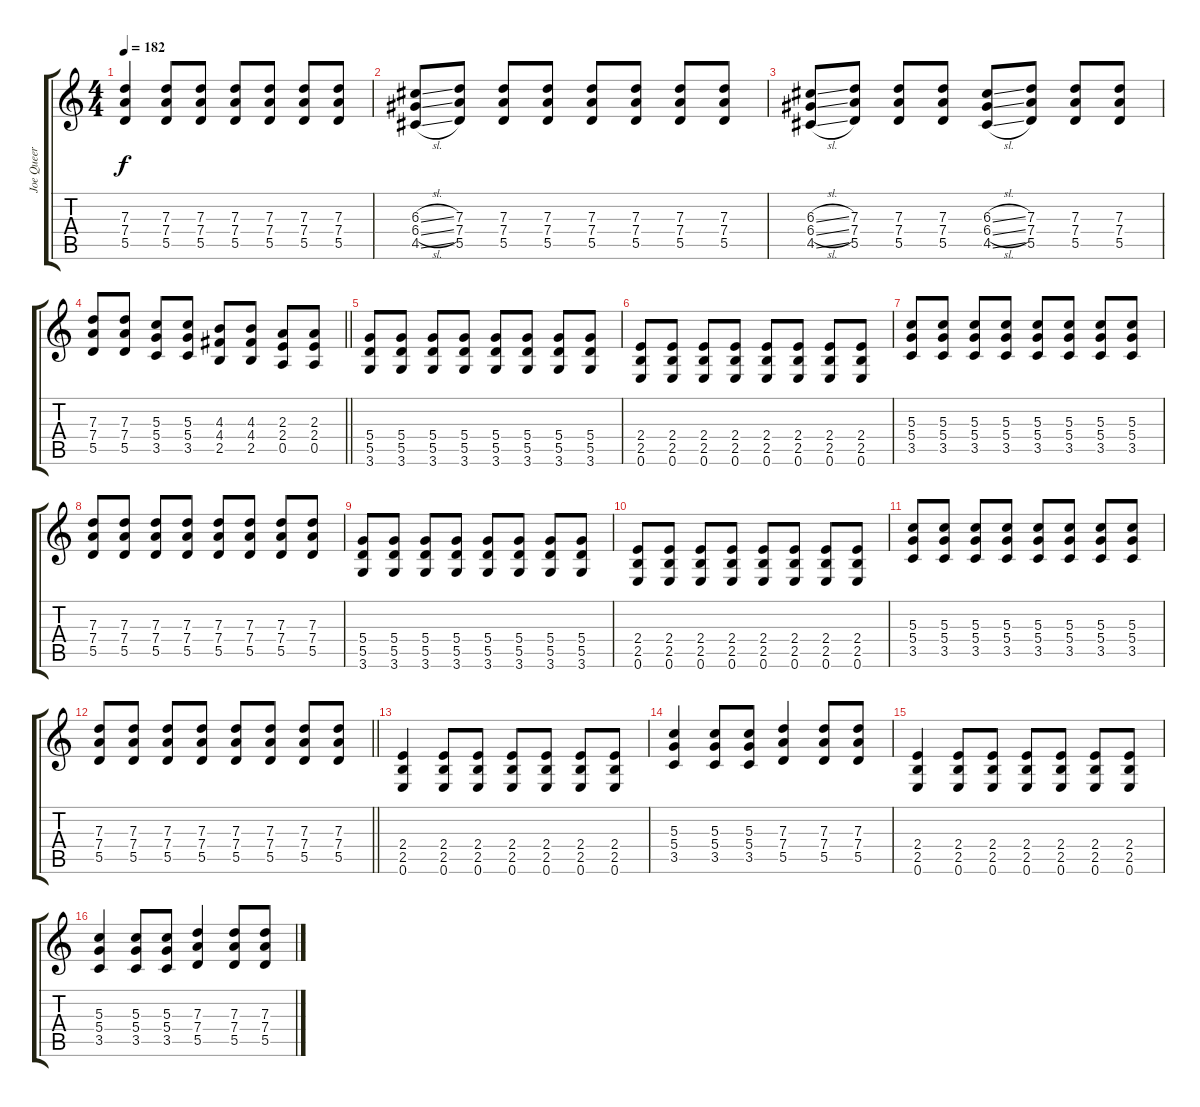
\track ("Joe Queer" "Joe Queer") {instrument distortionguitar}
\staff {score tabs}
\tuning (E4 B3 G3 D3 A2 E2) {hide}
\ts (4 4)
\section ("" "")
\tempo 182
\clef g2
\ks c
(7.3 7.4 5.5).4{dy f} (7.3 7.4 5.5).8 (7.3 7.4 5.5).8 (7.3 7.4 5.5).8 (7.3 7.4 5.5).8 (7.3 7.4 5.5).8 (7.3 7.4 5.5).8 |
(6.3{sl} 6.4{sl} 4.5{sl}).8 (7.3 7.4 5.5).8 (7.3 7.4 5.5).8 (7.3 7.4 5.5).8 (7.3 7.4 5.5).8 (7.3 7.4 5.5).8 (7.3 7.4 5.5).8 (7.3 7.4 5.5).8 |
(6.3{sl} 6.4{sl} 4.5{sl}).8 (7.3 7.4 5.5).8 (7.3 7.4 5.5).8 (7.3 7.4 5.5).8 (6.3{sl} 6.4{sl} 4.5{sl}).8 (7.3 7.4 5.5).8 (7.3 7.4 5.5).8 (7.3 7.4 5.5).8 |
\barLineRight lightlight
(7.3 7.4 5.5).8 (7.3 7.4 5.5).8 (5.3 5.4 3.5).8 (5.3 5.4 3.5).8 (4.3 4.4 2.5).8 (4.3 4.4 2.5).8 (2.3 2.4 0.5).8 (2.3 2.4 0.5).8 |
\section ("" "")
(5.4 5.5 3.6).8 (5.4 5.5 3.6).8 (5.4 5.5 3.6).8 (5.4 5.5 3.6).8 (5.4 5.5 3.6).8 (5.4 5.5 3.6).8 (5.4 5.5 3.6).8 (5.4 5.5 3.6).8 |
(2.4 2.5 0.6).8 (2.4 2.5 0.6).8 (2.4 2.5 0.6).8 (2.4 2.5 0.6).8 (2.4 2.5 0.6).8 (2.4 2.5 0.6).8 (2.4 2.5 0.6).8 (2.4 2.5 0.6).8 |
(5.3 5.4 3.5).8 (5.3 5.4 3.5).8 (5.3 5.4 3.5).8 (5.3 5.4 3.5).8 (5.3 5.4 3.5).8 (5.3 5.4 3.5).8 (5.3 5.4 3.5).8 (5.3 5.4 3.5).8 |
(7.3 7.4 5.5).8 (7.3 7.4 5.5).8 (7.3 7.4 5.5).8 (7.3 7.4 5.5).8 (7.3 7.4 5.5).8 (7.3 7.4 5.5).8 (7.3 7.4 5.5).8 (7.3 7.4 5.5).8 |
(5.4 5.5 3.6).8 (5.4 5.5 3.6).8 (5.4 5.5 3.6).8 (5.4 5.5 3.6).8 (5.4 5.5 3.6).8 (5.4 5.5 3.6).8 (5.4 5.5 3.6).8 (5.4 5.5 3.6).8 |
(2.4 2.5 0.6).8 (2.4 2.5 0.6).8 (2.4 2.5 0.6).8 (2.4 2.5 0.6).8 (2.4 2.5 0.6).8 (2.4 2.5 0.6).8 (2.4 2.5 0.6).8 (2.4 2.5 0.6).8 |
(5.3 5.4 3.5).8 (5.3 5.4 3.5).8 (5.3 5.4 3.5).8 (5.3 5.4 3.5).8 (5.3 5.4 3.5).8 (5.3 5.4 3.5).8 (5.3 5.4 3.5).8 (5.3 5.4 3.5).8 |
\barLineRight lightlight
(7.3 7.4 5.5).8 (7.3 7.4 5.5).8 (7.3 7.4 5.5).8 (7.3 7.4 5.5).8 (7.3 7.4 5.5).8 (7.3 7.4 5.5).8 (7.3 7.4 5.5).8 (7.3 7.4 5.5).8 |
\section ("" "")
(2.4 2.5 0.6).4 (2.4 2.5 0.6).8 (2.4 2.5 0.6).8 (2.4 2.5 0.6).8 (2.4 2.5 0.6).8 (2.4 2.5 0.6).8 (2.4 2.5 0.6).8 |
(5.3 5.4 3.5).4 (5.3 5.4 3.5).8 (5.3 5.4 3.5).8 (7.3 7.4 5.5).4 (7.3 7.4 5.5).8 (7.3 7.4 5.5).8 |
(2.4 2.5 0.6).4 (2.4 2.5 0.6).8 (2.4 2.5 0.6).8 (2.4 2.5 0.6).8 (2.4 2.5 0.6).8 (2.4 2.5 0.6).8 (2.4 2.5 0.6).8 |
(5.3 5.4 3.5).4 (5.3 5.4 3.5).8 (5.3 5.4 3.5).8 (7.3 7.4 5.5).4 (7.3 7.4 5.5).8 (7.3 7.4 5.5).8
